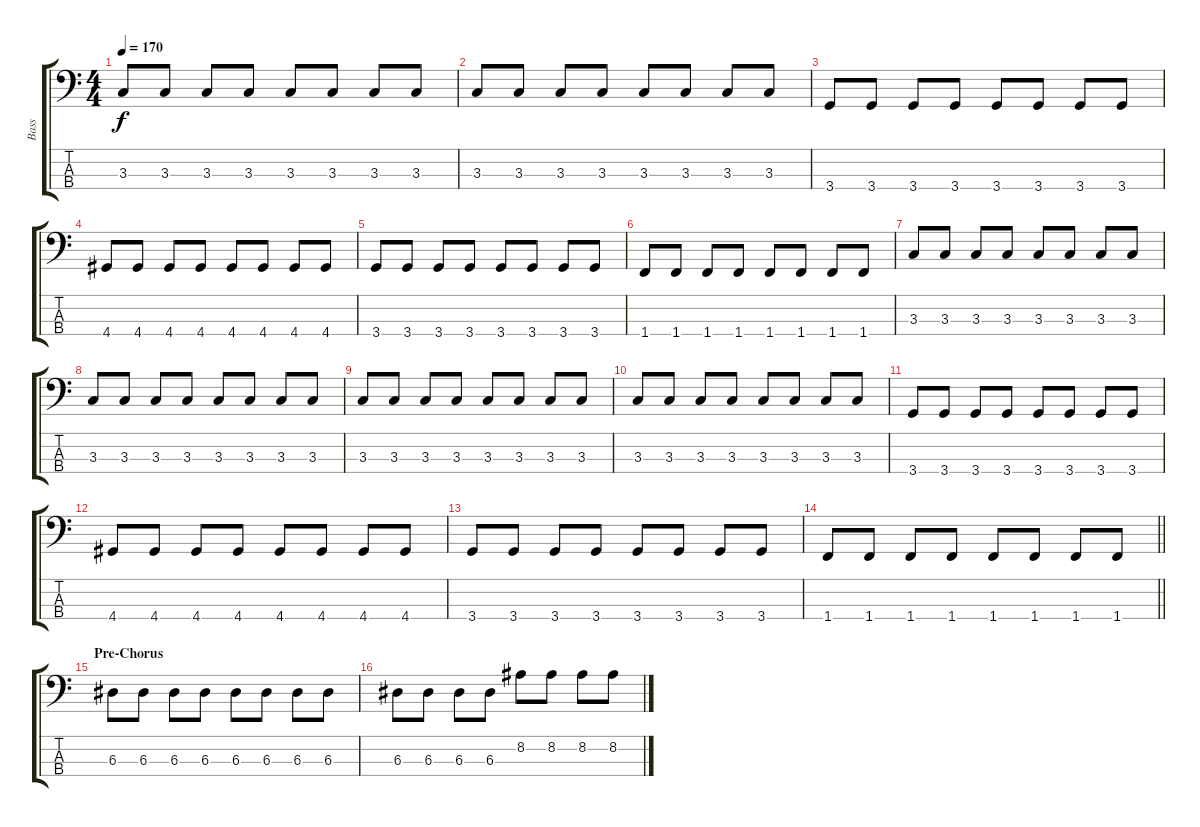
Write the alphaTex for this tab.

\track ("Bass" "Bass") {instrument electricbassfinger}
\staff {score tabs}
\tuning (G2 D2 A1 E1) {hide}
\ts (4 4)
\tempo 170
\clef f4
\ks c
3.3.8{dy f} 3.3.8 3.3.8 3.3.8 3.3.8 3.3.8 3.3.8 3.3.8 |
3.3.8 3.3.8 3.3.8 3.3.8 3.3.8 3.3.8 3.3.8 3.3.8 |
3.4.8 3.4.8 3.4.8 3.4.8 3.4.8 3.4.8 3.4.8 3.4.8 |
4.4.8 4.4.8 4.4.8 4.4.8 4.4.8 4.4.8 4.4.8 4.4.8 |
3.4.8 3.4.8 3.4.8 3.4.8 3.4.8 3.4.8 3.4.8 3.4.8 |
1.4.8 1.4.8 1.4.8 1.4.8 1.4.8 1.4.8 1.4.8 1.4.8 |
3.3.8 3.3.8 3.3.8 3.3.8 3.3.8 3.3.8 3.3.8 3.3.8 |
3.3.8 3.3.8 3.3.8 3.3.8 3.3.8 3.3.8 3.3.8 3.3.8 |
3.3.8 3.3.8 3.3.8 3.3.8 3.3.8 3.3.8 3.3.8 3.3.8 |
3.3.8 3.3.8 3.3.8 3.3.8 3.3.8 3.3.8 3.3.8 3.3.8 |
3.4.8 3.4.8 3.4.8 3.4.8 3.4.8 3.4.8 3.4.8 3.4.8 |
4.4.8 4.4.8 4.4.8 4.4.8 4.4.8 4.4.8 4.4.8 4.4.8 |
3.4.8 3.4.8 3.4.8 3.4.8 3.4.8 3.4.8 3.4.8 3.4.8 |
\barLineRight lightlight
1.4.8 1.4.8 1.4.8 1.4.8 1.4.8 1.4.8 1.4.8 1.4.8 |
\section ("" "Pre-Chorus")
6.3.8 6.3.8 6.3.8 6.3.8 6.3.8 6.3.8 6.3.8 6.3.8 |
6.3.8 6.3.8 6.3.8 6.3.8 8.2.8 8.2.8 8.2.8 8.2.8
